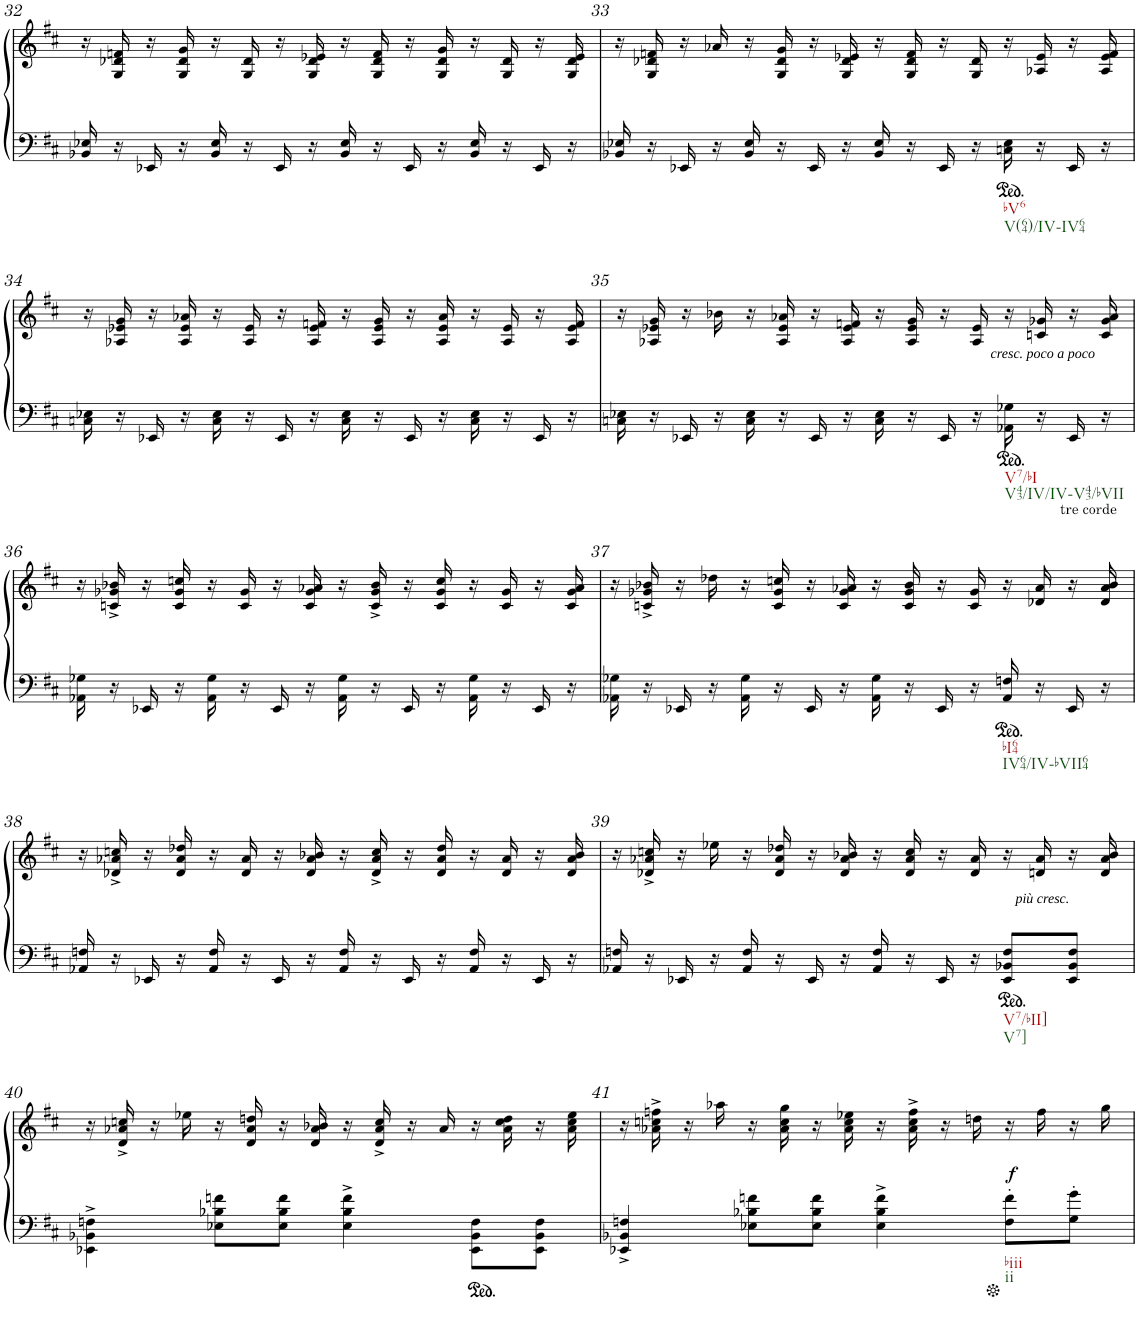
**kern	**kern	**dynam
*part1	*part1	*part1
*staff2	*staff1	*staff1/2
*I"Piano	*	*
*I'Pno	*	*
!!LO:PB:g=z
*clefF4	*clefG2	*
*k[f#c#]	*k[f#c#]	*
*M4/4	*M4/4	*
*met(c)	*met(c)	*
=32	=32	=32
16BB-X/ 16E-X/	16r	.
16r	16G/ 16d-X/ 16fn/	.
16EE-X/	16r	.
16r	16G/ 16d-/ 16g/	.
16BB-/ 16E-/	16r	.
16r	16G/ 16d-/	.
16EE-/	16r	.
16r	16G/ 16d-/ 16e-X/	.
16BB-/ 16E-/	16r	.
16r	16G/ 16d-/ 16f/	.
16EE-/	16r	.
16r	16G/ 16d-/ 16g/	.
16BB-/ 16E-/	16r	.
16r	16G/ 16d-/	.
16EE-/	16r	.
16r	16G/ 16d-/ 16e-/	.
=33	=33	=33
16BB-X/ 16E-X/	16r	.
16r	16G/ 16d-X/ 16fn/	.
16EE-X/	16r	.
16r	16a-X/	.
16BB-/ 16E-/	16r	.
16r	16G/ 16d-/ 16g/	.
16EE-/	16r	.
16r	16G/ 16d-/ 16e-X/	.
16BB-/ 16E-/	16r	.
16r	16G/ 16d-/ 16f/	.
16EE-/	16r	.
16r	16G/ 16d-/	.
!LO:TX:b:t=bV6	!	!
!LO:TX:b:t=V(64)/IV-IV64	!	!
16Cn\ 16E-\	16r	.
16r	16A-X/ 16e-/	.
16EE-/	16r	.
16r	16A-/ 16e-/ 16f/	.
!!LO:LB:g=z
=34	=34	=34
16Cn\ 16E-X\	16r	.
16r	16A-X/ 16e-X/ 16g/	.
16EE-X/	16r	.
16r	16A-/ 16e-/ 16a-X/	.
16C\ 16E-\	16r	.
16r	16A-/ 16e-/	.
16EE-/	16r	.
16r	16A-/ 16e-/ 16fn/	.
16C\ 16E-\	16r	.
16r	16A-/ 16e-/ 16g/	.
16EE-/	16r	.
16r	16A-/ 16e-/ 16a-/	.
16C\ 16E-\	16r	.
16r	16A-/ 16e-/	.
16EE-/	16r	.
16r	16A-/ 16e-/ 16f/	.
=35	=35	=35
16Cn\ 16E-X\	16r	.
16r	16A-X/ 16e-X/ 16g/	.
16EE-X/	16r	.
16r	16b-X\	.
16C\ 16E-\	16r	.
16r	16A-/ 16e-/ 16a-X/	.
16EE-/	16r	.
16r	16A-/ 16e-/ 16fn/	.
16C\ 16E-\	16r	.
16r	16A-/ 16e-/ 16g/	.
16EE-/	16r	.
16r	16A-/ 16e-/	.
!LO:TX:b:t=V7/bI	!	!
!LO:TX:b:t=V43/IV/IV-V43/bVII	!	!
16AA-X\ 16G-X\	16r	.
!	!	!LO:DY:b
16r	16cn/ 16g-X/	other-dynamics
!LO:TX:b:t=tre corde	!	!
16EE-/	16r	.
16r	16c/ 16g-/ 16a-/	.
!!LO:LB:g=z
=36	=36	=36
16AA-X\ 16G-X\	16r	.
16r	16cn/^ 16g-X/^ 16b-X/^	.
16EE-X/	16r	.
16r	16c/ 16g-/ 16ccn/	.
16AA-\ 16G-\	16r	.
16r	16c/ 16g-/	.
16EE-/	16r	.
16r	16c/ 16g-/ 16a-X/	.
16AA-\ 16G-\	16r	.
16r	16c/^ 16g-/^ 16b-/^	.
16EE-/	16r	.
16r	16c/ 16g-/ 16cc/	.
16AA-\ 16G-\	16r	.
16r	16c/ 16g-/	.
16EE-/	16r	.
16r	16c/ 16g-/ 16a-/	.
=37	=37	=37
16AA-X\ 16G-X\	16r	.
16r	16cn/^ 16g-X/^ 16b-X/^	.
16EE-X/	16r	.
16r	16dd-X\	.
16AA-\ 16G-\	16r	.
16r	16c/ 16g-/ 16ccn/	.
16EE-/	16r	.
16r	16c/ 16g-/ 16a-X/	.
16AA-\ 16G-\	16r	.
16r	16c/ 16g-/ 16b-/	.
16EE-/	16r	.
16r	16c/ 16g-/	.
!LO:TX:b:t=bI64	!	!
!LO:TX:b:t=IV64/IV-bVII64	!	!
16AA-/ 16Fn/	16r	.
16r	16d-X/ 16a-/	.
16EE-/	16r	.
16r	16d-/ 16a-/ 16b-/	.
!!LO:LB:g=z
=38	=38	=38
16AA-X/ 16Fn/	16r	.
16r	16d-X/^ 16a-X/^ 16ccn/^	.
16EE-X/	16r	.
16r	16d-/ 16a-/ 16dd-X/	.
16AA-/ 16F/	16r	.
16r	16d-/ 16a-/	.
16EE-/	16r	.
16r	16d-/ 16a-/ 16b-X/	.
16AA-/ 16F/	16r	.
16r	16d-/^ 16a-/^ 16cc/^	.
16EE-/	16r	.
16r	16d-/ 16a-/ 16dd-/	.
16AA-/ 16F/	16r	.
16r	16d-/ 16a-/	.
16EE-/	16r	.
16r	16d-/ 16a-/ 16b-/	.
=39	=39	=39
16AA-X/ 16Fn/	16r	.
16r	16d-X/^ 16a-X/^ 16ccn/^	.
16EE-X/	16r	.
16r	16ee-X\	.
16AA-/ 16F/	16r	.
16r	16d-/ 16a-/ 16dd-X/	.
16EE-/	16r	.
16r	16d-/ 16a-/ 16b-X/	.
16AA-/ 16F/	16r	.
16r	16d-/ 16a-/ 16cc/	.
16EE-/	16r	.
16r	16d-/ 16a-/	.
!LO:TX:b:t=V7/bII]	!	!
!LO:TX:b:t=V7]	!	!
8EE-/ 8BB-X/ 8F/L	16r	.
!	!	!LO:DY:b
.	16dn/ 16a-/	other-dynamics
8EE-/ 8BB-/ 8F/J	16r	.
.	16d/ 16a-/ 16b-/	.
!!LO:LB:g=z
=40	=40	=40
4EE-X\^ 4BB-X\^ 4Fn\^	16r	.
.	16d/^ 16a-X/^ 16ccn/^	.
.	16r	.
.	16ee-X\	.
8E-X\ 8B-X\ 8fn\L	16r	.
.	16d/ 16a-/ 16ddn/	.
8E-\ 8B-\ 8f\J	16r	.
.	16d/ 16a-/ 16b-X/	.
4E-\^ 4B-\^ 4f\^	16r	.
.	16d/^ 16a-/^ 16cc/^	.
.	16r	.
.	16a-/	.
8EE-\ 8BB-\ 8F\L	16r	.
.	16a-\ 16cc\ 16dd\	.
8EE-\ 8BB-\ 8F\J	16r	.
.	16a-\ 16cc\ 16ee-\	.
=41	=41	=41
4EE-X/^ 4BB-X/^ 4Fn/^	16r	.
.	16a-X\^ 16ccn\^ 16ffn\^	.
.	16r	.
.	16aa-X\	.
8E-X\ 8B-X\ 8fn\L	16r	.
.	16a-\ 16cc\ 16gg\	.
8E-\ 8B-\ 8f\J	16r	.
.	16a-\ 16cc\ 16ee-X\	.
4E-\^ 4B-\^ 4f\^	16r	.
.	16a-\^ 16cc\^ 16ff\^	.
.	16r	.
.	16ddn\	.
!LO:TX:b:t=biii	!	!
!LO:TX:b:t=ii	!	!
!	!	!LO:DY:a=2
8F\' 8f\'L	16r	f
.	16ff\	.
8G\' 8g\'J	16r	.
.	16gg\	.
=	=	=
*-	*-	*-
